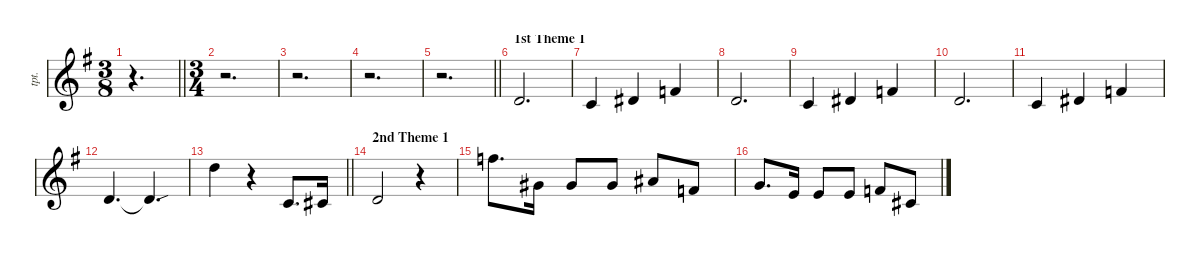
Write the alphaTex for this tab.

\defaultSystemsLayout 4
\hideDynamics
\bracketExtendMode groupsimilarinstruments
\otherSystemsTrackNameOrientation horizontal
\track ("Trumpet" "tpt.") {defaultSystemsLayout 4 instrument trumpet}
\staff {score}
\tuning (E4 B3 G3 D3 A2 E2)
\ts (3 8)
\beaming (8 3)
\ac
\tempo (120 hide)
\clef g2
\barLineRight lightlight
\ks eminor
r.4{d dy f instrument trumpet beam Down} |
\ts (3 4)
\beaming (8 2 2 2)
r.2{d beam Down} |
r.2{d beam Down} |
r.2{d beam Down} |
\barLineRight lightlight
r.2{d beam Down} |
\section ("" "1st Theme 1")
7.3{acc forcenatural}.2{d beam Up} |
5.3{acc forcenatural}.4{beam Up} 8.3{acc #}.4{beam Up} 6.2{acc forcenatural}.4{beam Up} |
7.3{acc forcenatural}.2{d beam Up} |
5.3{acc forcenatural}.4{beam Up} 8.3{acc #}.4{beam Up} 6.2{acc forcenatural}.4{beam Up} |
7.3{acc forcenatural}.2{d beam Up} |
5.3{acc forcenatural}.4{beam Up} 8.3{acc #}.4{beam Up} 6.2{acc forcenatural}.4{beam Up} |
7.3{acc forcenatural}.4{d beam Up} 7.3{sou t acc forcenatural}.4{d beam Up} |
\barLineRight lightlight
19.3{acc forcenatural}.4{beam Down} r.4{beam Down} 5.3{acc forcenatural}.8{d beam Up} 6.3{acc #}.16{beam Up} |
\section ("" "2nd Theme 1")
7.3{acc forcenatural}.2{beam Up} r.4{beam Up} |
13.1{acc forcenatural}.8{d beam Down} 9.2{acc #}.16{beam Down} 9.2{acc #}.8{beam Up} 9.2{acc #}.8{beam Up} 11.2{acc #}.8{beam Up} 10.3{acc forcenatural}.8{beam Up} |
12.3{acc forcenatural}.8{d beam Up} 9.3{acc forcenatural}.16{beam Up} 9.3{acc forcenatural}.8{beam Up} 9.3{acc forcenatural}.8{beam Up} 10.3{acc forcenatural}.8{beam Up} 11.4{acc #}.8{beam Up}
